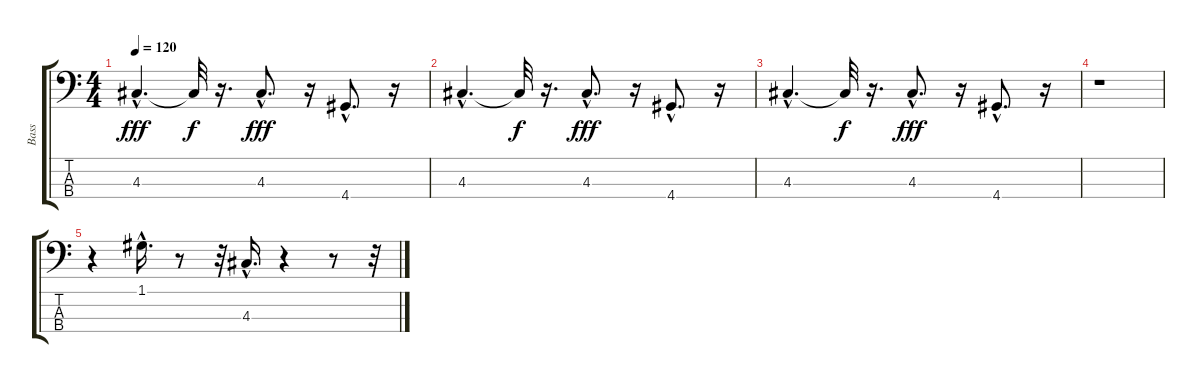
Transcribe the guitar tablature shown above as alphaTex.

\track ("Bass" "Bass") {instrument acousticbass}
\staff {score tabs}
\tuning (G2 D2 A1 E1) {hide}
\ts (4 4)
\tempo 120
\clef f4
\ks c
4.3{hac}.4{d dy fff} 4.3{t}.32{dy f} r.16{d} 4.3{hac}.8{d dy fff} r.16 4.4{hac}.8{d} r.16 |
4.3{hac}.4{d} 4.3{t}.32{dy f} r.16{d} 4.3{hac}.8{d dy fff} r.16 4.4{hac}.8{d} r.16 |
4.3{hac}.4{d} 4.3{t}.32{dy f} r.16{d} 4.3{hac}.8{d dy fff} r.16 4.4{hac}.8{d} r.16 |
r.1 |
r.4 1.1{hac}.16{d} r.8 r.32 4.3{hac}.16{d} r.4 r.8 r.32
